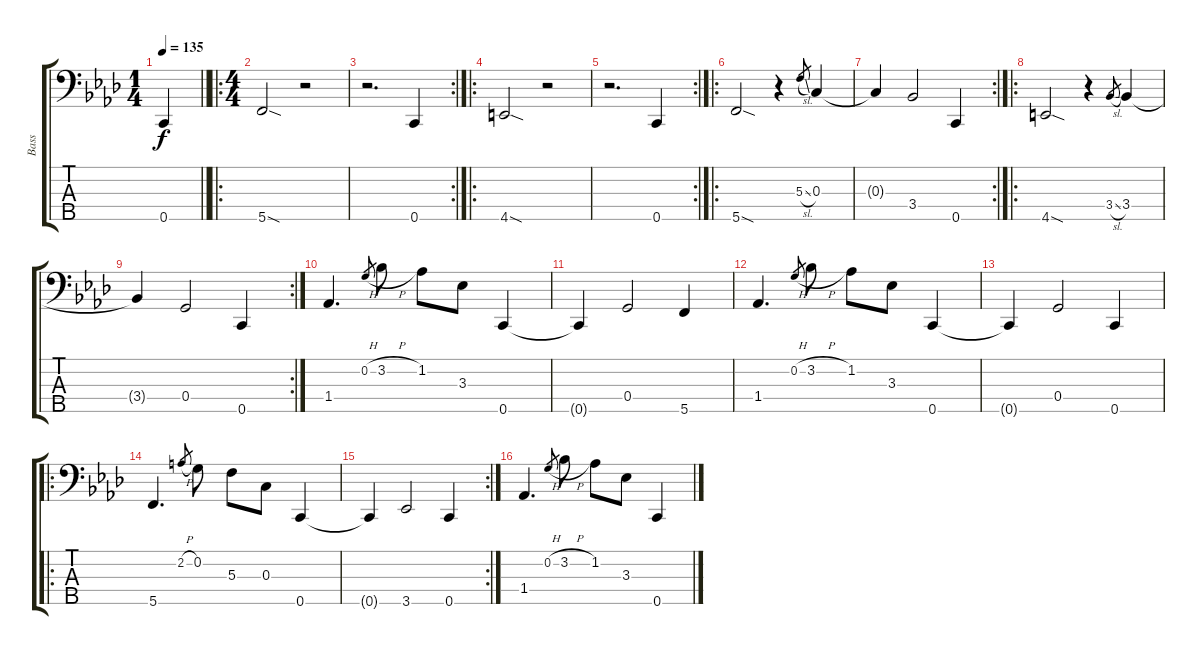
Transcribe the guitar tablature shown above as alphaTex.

\track ("Bass" "Bass") {instrument fretlessbass}
\staff {score tabs}
\tuning (C3 G2 C2 G1 C1) {hide}
\ts (1 4)
\tempo 135
\clef f4
\barLineRight lightlight
\ks ab
0.5.4{dy f instrument fretlessbass} |
\ro
\ts (4 4)
5.5{sod}.2 r.2 |
\rc 2
r.2{d} 0.5.4 |
\ro
4.5{sod}.2 r.2 |
\rc 2
r.2{d} 0.5.4 |
\ro
5.5{sod}.2 r.4 5.3{sl}.8{gr} 0.3.4 |
\rc 2
0.3{t}.4 3.4.2 0.5.4 |
\ro
4.5{sod}.2 r.4 3.4{sl}.8{gr} 3.4.4 |
\rc 2
3.4{t}.4 0.4.2 0.5.4 |
1.4.4{d} 0.2{h}.8{gr} 3.2{h}.8 1.2.8 3.3.8 0.5.4 |
0.5{t}.4 0.4.2 5.5.4 |
1.4.4{d} 0.2{h}.8{gr} 3.2{h}.8 1.2.8 3.3.8 0.5.4 |
0.5{t}.4 0.4.2 0.5.4 |
\ro
5.5.4{d} 2.2{h}.8{gr} 0.2.8 5.3.8 0.3.8 0.5.4 |
\rc 2
0.5{t}.4 3.5.2 0.5.4 |
1.4.4{d} 0.2{h}.8{gr} 3.2{h}.8 1.2.8 3.3.8 0.5.4
